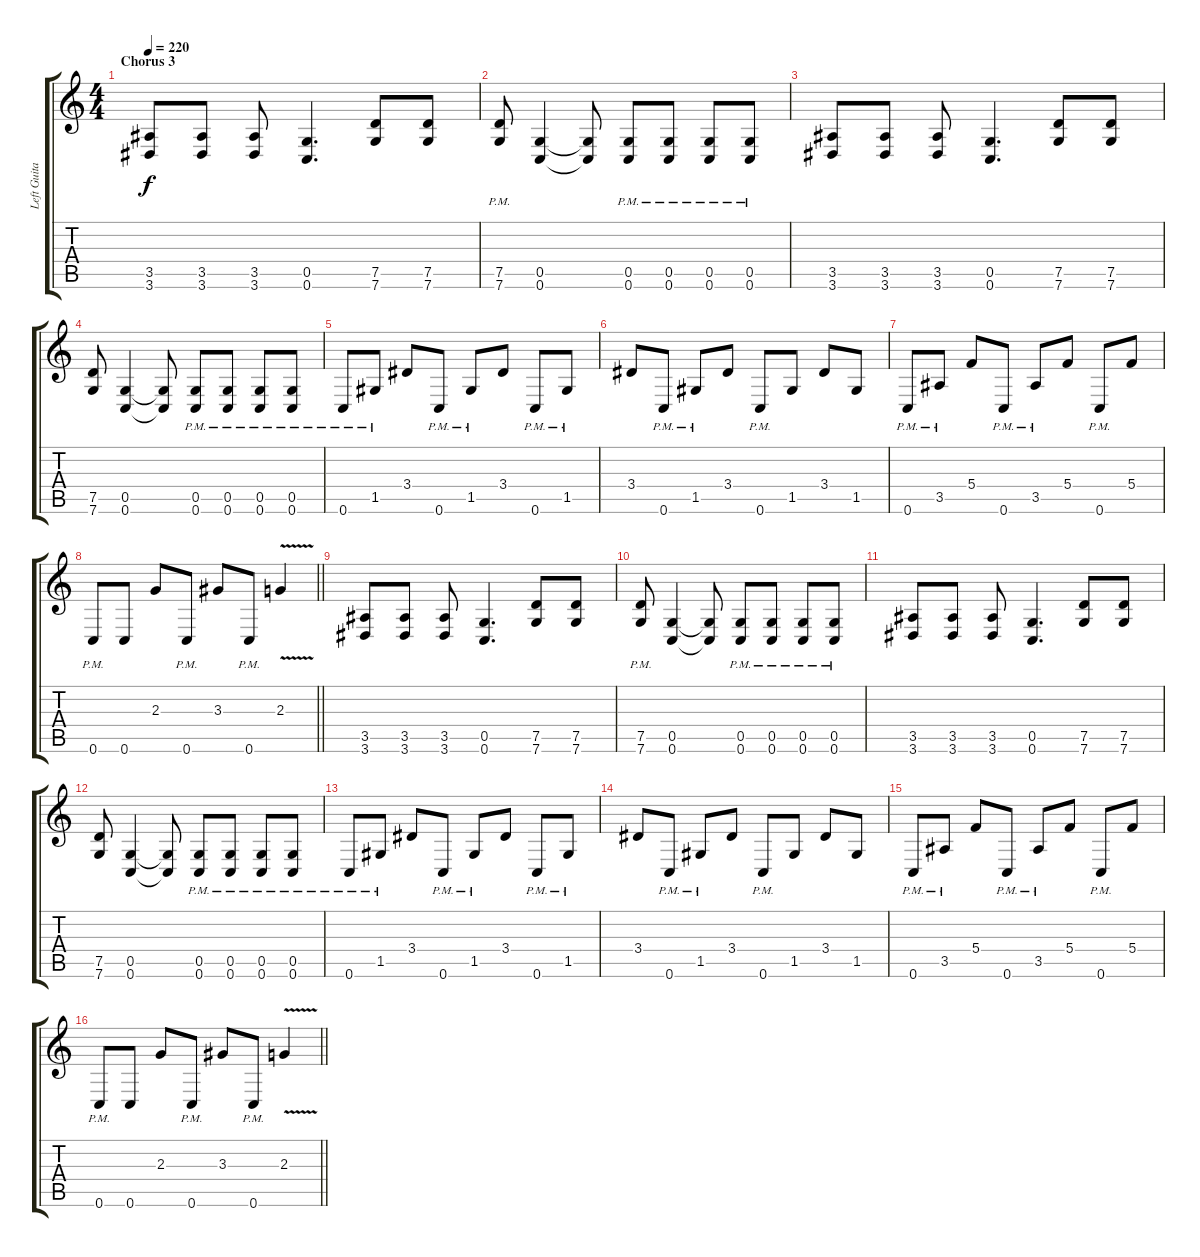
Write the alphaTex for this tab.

\track ("Left Guitar" "Left Guita") {instrument distortionguitar}
\staff {score tabs}
\tuning (D4 A3 F3 C3 G2 C2) {hide}
\ts (4 4)
\section ("" "Chorus 3")
\tempo 220
\clef g2
\ks c
(3.5 3.6).8{dy f} (3.5 3.6).8 (3.5 3.6).8 (0.5 0.6).4{d} (7.5 7.6).8 (7.5 7.6).8 |
(7.5 7.6{pm}).8 (0.5 0.6).4 (0.5{t} 0.6{t}).8 (0.5 0.6{pm}).8 (0.5 0.6{pm}).8 (0.5 0.6{pm}).8 (0.5 0.6{pm}).8 |
(3.5 3.6).8 (3.5 3.6).8 (3.5 3.6).8 (0.5 0.6).4{d} (7.5 7.6).8 (7.5 7.6).8 |
(7.5 7.6).8 (0.5 0.6).4 (0.5{t} 0.6{t}).8 (0.5 0.6{pm}).8 (0.5 0.6{pm}).8 (0.5 0.6{pm}).8 (0.5{pm} 0.6{pm}).8 |
0.6{pm}.8 1.5{pm}.8 3.4.8 0.6{pm}.8 1.5{pm}.8 3.4.8 0.6{pm}.8 1.5{pm}.8 |
3.4.8 0.6{pm}.8 1.5{pm}.8 3.4.8 0.6{pm}.8 1.5.8 3.4.8 1.5.8 |
0.6{pm}.8 3.5{pm}.8 5.4.8 0.6{pm}.8 3.5{pm}.8 5.4.8 0.6{pm}.8 5.4.8 |
\barLineRight lightlight
0.6{pm}.8 0.6.8 2.3.8 0.6{pm}.8 3.3.8 0.6{pm}.8 2.3{v}.4 |
(3.5 3.6).8 (3.5 3.6).8 (3.5 3.6).8 (0.5 0.6).4{d} (7.5 7.6).8 (7.5 7.6).8 |
(7.5 7.6{pm}).8 (0.5 0.6).4 (0.5{t} 0.6{t}).8 (0.5 0.6{pm}).8 (0.5 0.6{pm}).8 (0.5 0.6{pm}).8 (0.5 0.6{pm}).8 |
(3.5 3.6).8 (3.5 3.6).8 (3.5 3.6).8 (0.5 0.6).4{d} (7.5 7.6).8 (7.5 7.6).8 |
(7.5 7.6).8 (0.5 0.6).4 (0.5{t} 0.6{t}).8 (0.5 0.6{pm}).8 (0.5 0.6{pm}).8 (0.5 0.6{pm}).8 (0.5{pm} 0.6{pm}).8 |
0.6{pm}.8 1.5{pm}.8 3.4.8 0.6{pm}.8 1.5{pm}.8 3.4.8 0.6{pm}.8 1.5{pm}.8 |
3.4.8 0.6{pm}.8 1.5{pm}.8 3.4.8 0.6{pm}.8 1.5.8 3.4.8 1.5.8 |
0.6{pm}.8 3.5{pm}.8 5.4.8 0.6{pm}.8 3.5{pm}.8 5.4.8 0.6{pm}.8 5.4.8 |
\barLineRight lightlight
0.6{pm}.8 0.6.8 2.3.8 0.6{pm}.8 3.3.8 0.6{pm}.8 2.3{v}.4
